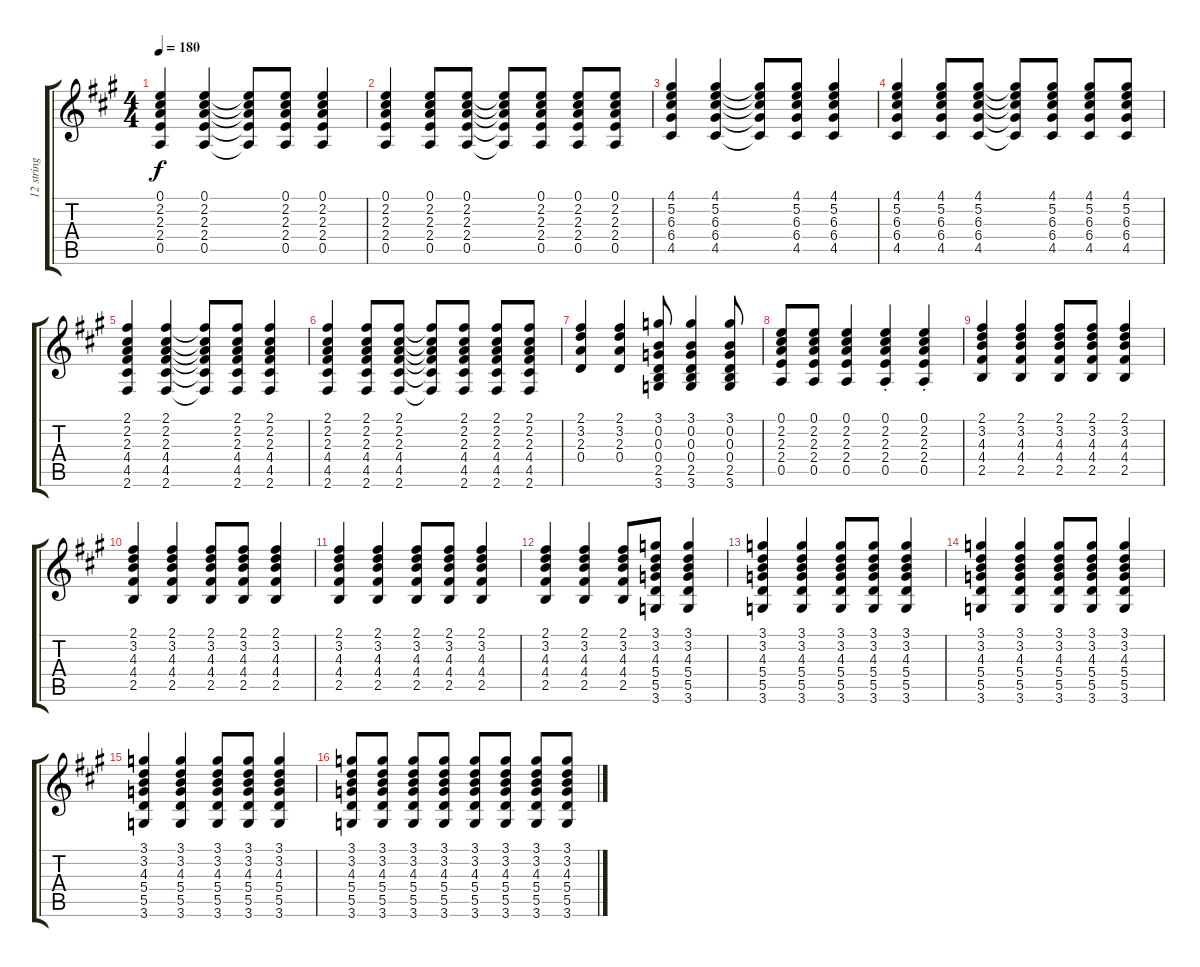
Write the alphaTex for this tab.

\track ("12 string" "12 string") {instrument acousticguitarsteel}
\staff {score tabs}
\tuning (E4 B3 G3 D3 A2 E2) {hide}
\ts (4 4)
\tempo 180
\clef g2
\ks a
(0.1 2.2 2.3 2.4 0.5).4{dy f} (0.1 2.2 2.3 2.4 0.5).4 (0.1{t} 2.2{t} 2.3{t} 2.4{t} 0.5{t}).8 (0.1 2.2 2.3 2.4 0.5).8 (0.1 2.2 2.3 2.4 0.5).4 |
(0.1 2.2 2.3 2.4 0.5).4 (0.1 2.2 2.3 2.4 0.5).8 (0.1 2.2 2.3 2.4 0.5).8 (0.1{t} 2.2{t} 2.3{t} 2.4{t} 0.5{t}).8 (0.1 2.2 2.3 2.4 0.5).8 (0.1 2.2 2.3 2.4 0.5).8 (0.1 2.2 2.3 2.4 0.5).8 |
(4.1 5.2 6.3 6.4 4.5).4 (4.1 5.2 6.3 6.4 4.5).4 (4.1{t} 5.2{t} 6.3{t} 6.4{t} 4.5{t}).8 (4.1 5.2 6.3 6.4 4.5).8 (4.1 5.2 6.3 6.4 4.5).4 |
(4.1 5.2 6.3 6.4 4.5).4 (4.1 5.2 6.3 6.4 4.5).8 (4.1 5.2 6.3 6.4 4.5).8 (4.1{t} 5.2{t} 6.3{t} 6.4{t} 4.5{t}).8 (4.1 5.2 6.3 6.4 4.5).8 (4.1 5.2 6.3 6.4 4.5).8 (4.1 5.2 6.3 6.4 4.5).8 |
(2.1 2.2 2.3 4.4 4.5 2.6).4 (2.1 2.2 2.3 4.4 4.5 2.6).4 (2.1{t} 2.2{t} 2.3{t} 4.4{t} 4.5{t} 2.6{t}).8 (2.1 2.2 2.3 4.4 4.5 2.6).8 (2.1 2.2 2.3 4.4 4.5 2.6).4 |
(2.1 2.2 2.3 4.4 4.5 2.6).4 (2.1 2.2 2.3 4.4 4.5 2.6).8 (2.1 2.2 2.3 4.4 4.5 2.6).8 (2.1{t} 2.2{t} 2.3{t} 4.4{t} 4.5{t} 2.6{t}).8 (2.1 2.2 2.3 4.4 4.5 2.6).8 (2.1 2.2 2.3 4.4 4.5 2.6).8 (2.1 2.2 2.3 4.4 4.5 2.6).8 |
(2.1 3.2 2.3 0.4).4 (2.1 3.2 2.3 0.4).4 (3.1 0.2 0.3 0.4 2.5 3.6).8 (3.1 0.2 0.3 0.4 2.5 3.6).4 (3.1 0.2 0.3 0.4 2.5 3.6).8 |
(0.1 2.2 2.3 2.4 0.5).8 (0.1 2.2 2.3 2.4 0.5).8 (0.1 2.2 2.3 2.4 0.5).4 (0.1{st} 2.2{st} 2.3{st} 2.4{st} 0.5{st}).4 (0.1{st} 2.2{st} 2.3{st} 2.4{st} 0.5{st}).4 |
(2.1 3.2 4.3 4.4 2.5).4 (2.1 3.2 4.3 4.4 2.5).4 (2.1 3.2 4.3 4.4 2.5).8 (2.1 3.2 4.3 4.4 2.5).8 (2.1 3.2 4.3 4.4 2.5).4 |
(2.1 3.2 4.3 4.4 2.5).4 (2.1 3.2 4.3 4.4 2.5).4 (2.1 3.2 4.3 4.4 2.5).8 (2.1 3.2 4.3 4.4 2.5).8 (2.1 3.2 4.3 4.4 2.5).4 |
(2.1 3.2 4.3 4.4 2.5).4 (2.1 3.2 4.3 4.4 2.5).4 (2.1 3.2 4.3 4.4 2.5).8 (2.1 3.2 4.3 4.4 2.5).8 (2.1 3.2 4.3 4.4 2.5).4 |
(2.1 3.2 4.3 4.4 2.5).4 (2.1 3.2 4.3 4.4 2.5).4 (2.1 3.2 4.3 4.4 2.5).8 (3.1 3.2 4.3 5.4 5.5 3.6).8 (3.1 3.2 4.3 5.4 5.5 3.6).4 |
(3.1 3.2 4.3 5.4 5.5 3.6).4 (3.1 3.2 4.3 5.4 5.5 3.6).4 (3.1 3.2 4.3 5.4 5.5 3.6).8 (3.1 3.2 4.3 5.4 5.5 3.6).8 (3.1 3.2 4.3 5.4 5.5 3.6).4 |
(3.1 3.2 4.3 5.4 5.5 3.6).4 (3.1 3.2 4.3 5.4 5.5 3.6).4 (3.1 3.2 4.3 5.4 5.5 3.6).8 (3.1 3.2 4.3 5.4 5.5 3.6).8 (3.1 3.2 4.3 5.4 5.5 3.6).4 |
(3.1 3.2 4.3 5.4 5.5 3.6).4 (3.1 3.2 4.3 5.4 5.5 3.6).4 (3.1 3.2 4.3 5.4 5.5 3.6).8 (3.1 3.2 4.3 5.4 5.5 3.6).8 (3.1 3.2 4.3 5.4 5.5 3.6).4 |
(3.1 3.2 4.3 5.4 5.5 3.6).8 (3.1 3.2 4.3 5.4 5.5 3.6).8 (3.1 3.2 4.3 5.4 5.5 3.6).8 (3.1 3.2 4.3 5.4 5.5 3.6).8 (3.1 3.2 4.3 5.4 5.5 3.6).8 (3.1 3.2 4.3 5.4 5.5 3.6).8 (3.1 3.2 4.3 5.4 5.5 3.6).8 (3.1 3.2 4.3 5.4 5.5 3.6).8
